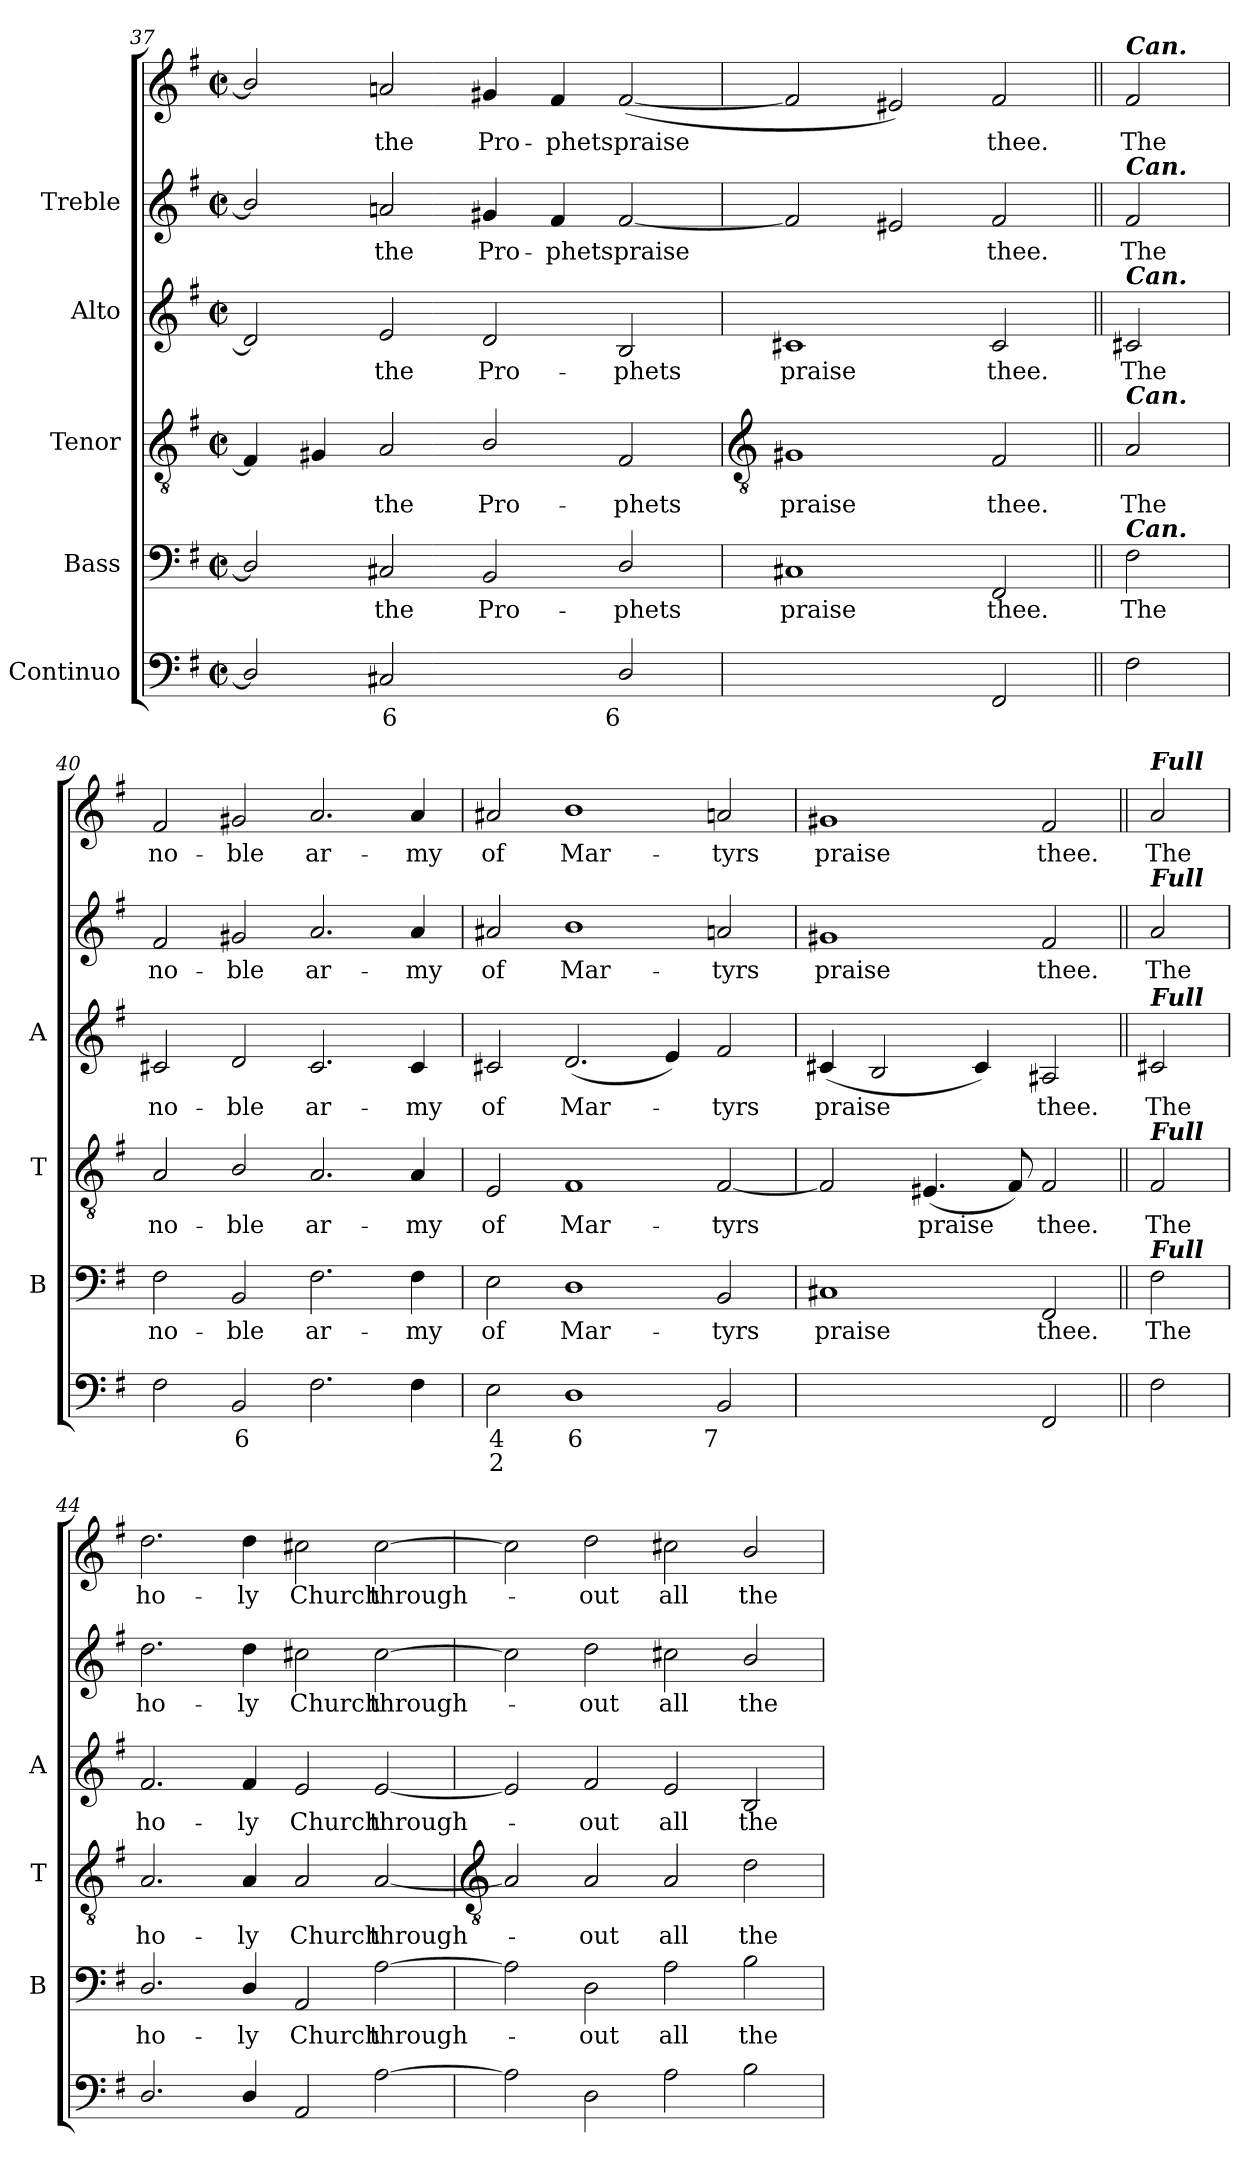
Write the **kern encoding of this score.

**kern	**text	**text	**kern	**text	**kern	**text	**kern	**text	**kern	**text	**kern	**text
*part5	*part5	*part5	*part4	*part4	*part3	*part3	*part2	*part2	*part1	*part1	*part1	*part1
*staff6	*staff6	*staff6	*staff5	*staff5	*staff4	*staff4	*staff3	*staff3	*staff2	*staff2	*staff1	*staff1
*I"Continuo	*	*	*I"Bass	*	*I"Tenor	*	*I"Alto	*	*I"Treble	*	*	*
*	*	*	*I'B	*	*I'T	*	*I'A	*	*	*	*	*
*clefF4	*	*	*clefF4	*	*clefGv2	*	*clefG2	*	*clefG2	*	*clefG2	*
*k[f#]	*	*	*k[f#]	*	*k[f#]	*	*k[f#]	*	*k[f#]	*	*k[f#]	*
*G:	*	*	*G:	*	*G:	*	*G:	*	*G:	*	*G:	*
*M4/2	*	*	*M4/2	*	*M4/2	*	*M4/2	*	*M4/2	*	*M4/2	*
*met(c|)	*	*	*met(c|)	*	*met(c|)	*	*met(c|)	*	*met(c|)	*	*met(c|)	*
=37	=37	=37	=37	=37	=37	=37	=37	=37	=37	=37	=37	=37
2D/]	.	.	2D/]	.	4F#]	.	2d]	.	2b/]	.	2b/]	.
.	.	.	.	.	4G#X	.	.	.	.	.	.	.
!	!LO:LY:b	!	!	!LO:LY:b	!	!LO:LY:b	!	!LO:LY:b	!	!LO:LY:b	!	!LO:LY:b
2C#X	6	.	2C#X	the	2A	the	2e	the	2an	the	2an	the
!	!LO:LY:b	!	!	!LO:LY:b	!	!LO:LY:b	!	!LO:LY:b	!	!LO:LY:b	!	!LO:LY:b
[4BByy	6	.	2BB	Pro-	2B/	Pro-	2d	Pro-	4g#X	Pro-	4g#X	Pro-
!	!LO:LY:b	!	!	!	!	!	!	!	!	!LO:LY:b	!	!LO:LY:b
4BByy]	5	.	.	.	.	.	.	.	4f#	-phets	4f#	-phets
!	!LO:LY:b	!	!	!LO:LY:b	!	!LO:LY:b	!	!LO:LY:b	!	!LO:LY:b	!	!LO:LY:b
2D/	6	.	2D/	-phets	2F#	-phets	2B	-phets	[2f#	praise	(<[2f#	praise
!!LO:LB:g=z
=38	=38	=38	=38	=38	=38	=38	=38	=38	=38	=38	=38	=38
*	*	*	*	*	*clefGv2	*	*	*	*	*	*	*
!	!LO:LY:b	!	!	!LO:LY:b	!	!LO:LY:b	!	!LO:LY:b	!	!	!	!
[2C#Xyy	4	.	1C#X	praise	1G#X	praise	1c#X	praise	2f#]	.	2f#]	.
!	!LO:LY:b	!	!	!	!	!	!	!	!	!	!	!
2C#yy]	3	.	.	.	.	.	.	.	2e#X	.	2e#X)	.
!	!	!	!	!LO:LY:b	!	!LO:LY:b	!	!LO:LY:b	!	!LO:LY:b	!	!LO:LY:b
2FF#	.	.	2FF#	thee.	2F#	thee.	2c#	thee.	2f#	thee.	2f#	thee.
=39||	=39||	=39||	=39||	=39||	=39||	=39||	=39||	=39||	=39||	=39||	=39||	=39||
!	!	!	!	!	!	!	!	!	!	!	!LO:TX:a:Bi:t=Can.	!
!	!	!	!	!	!	!	!	!	!LO:TX:a:Bi:t=Can.	!	!	!
!	!	!	!	!	!	!	!LO:TX:a:Bi:t=Can.	!	!	!	!	!
!	!	!	!	!	!LO:TX:a:Bi:t=Can.	!	!	!	!	!	!	!
!	!	!	!LO:TX:a:Bi:t=Can.	!	!	!	!	!	!	!	!	!
!	!	!	!	!LO:LY:b	!	!LO:LY:b	!	!LO:LY:b	!	!LO:LY:b	!	!LO:LY:b
2F#	.	.	2F#	The	2A	The	2c#X	The	2f#	The	2f#	The
=40	=40	=40	=40	=40	=40	=40	=40	=40	=40	=40	=40	=40
!	!	!	!	!LO:LY:b	!	!LO:LY:b	!	!LO:LY:b	!	!LO:LY:b	!	!LO:LY:b
2F#	.	.	2F#	no-	2A	no-	2c#X	no-	2f#	no-	2f#	no-
!	!LO:LY:b	!	!	!LO:LY:b	!	!LO:LY:b	!	!LO:LY:b	!	!LO:LY:b	!	!LO:LY:b
2BB	6	.	2BB	-ble	2B/	-ble	2d	-ble	2g#X	-ble	2g#X	-ble
!	!	!	!	!LO:LY:b	!	!LO:LY:b	!	!LO:LY:b	!	!LO:LY:b	!	!LO:LY:b
2.F#	.	.	2.F#	ar-	2.A	ar-	2.c#	ar-	2.a	ar-	2.a	ar-
!	!	!	!	!LO:LY:b	!	!LO:LY:b	!	!LO:LY:b	!	!LO:LY:b	!	!LO:LY:b
4F#	.	.	4F#	-my	4A	-my	4c#	-my	4a	-my	4a	-my
=41	=41	=41	=41	=41	=41	=41	=41	=41	=41	=41	=41	=41
!	!LO:LY:b	!LO:LY:b	!	!LO:LY:b	!	!LO:LY:b	!	!LO:LY:b	!	!LO:LY:b	!	!LO:LY:b
2E	4	2	2E	of	2E	of	2c#X	of	2a#X	of	2a#X	of
!	!LO:LY:b	!	!	!LO:LY:b	!	!LO:LY:b	!	!LO:LY:b	!	!LO:LY:b	!	!LO:LY:b
1D	6	.	1D	Mar-	1F#	Mar-	(<2.d	Mar-	1b	Mar-	1b	Mar-
.	.	.	.	.	.	.	4e)	.	.	.	.	.
!	!LO:LY:b	!	!	!LO:LY:b	!	!LO:LY:b	!	!LO:LY:b	!	!LO:LY:b	!	!LO:LY:b
2BB	7	.	2BB	-tyrs	[2F#	-tyrs	2f#	tyrs	2an	-tyrs	2an	-tyrs
=42	=42	=42	=42	=42	=42	=42	=42	=42	=42	=42	=42	=42
!	!LO:LY:b	!	!	!LO:LY:b	!	!	!	!LO:LY:b	!	!LO:LY:b	!	!LO:LY:b
[2C#Xyy	4	.	1C#X	praise	2F#]	.	(<4c#X	praise	1g#X	praise	1g#X	praise
.	.	.	.	.	.	.	2B	.	.	.	.	.
!	!LO:LY:b	!	!	!	!	!LO:LY:b	!	!	!	!	!	!
2C#yy]	3	.	.	.	(<4.E#X	praise	.	.	.	.	.	.
.	.	.	.	.	.	.	4c#)	.	.	.	.	.
.	.	.	.	.	8F#)	.	.	.	.	.	.	.
!	!	!	!	!LO:LY:b	!	!LO:LY:b	!	!LO:LY:b	!	!LO:LY:b	!	!LO:LY:b
2FF#	.	.	2FF#	thee.	2F#	thee.	2A#X	thee.	2f#	thee.	2f#	thee.
=43||	=43||	=43||	=43||	=43||	=43||	=43||	=43||	=43||	=43||	=43||	=43||	=43||
!	!	!	!	!	!	!	!	!	!	!	!LO:TX:a:Bi:t=Full	!
!	!	!	!	!	!	!	!	!	!LO:TX:a:Bi:t=Full	!	!	!
!	!	!	!	!	!	!	!LO:TX:a:Bi:t=Full	!	!	!	!	!
!	!	!	!	!	!LO:TX:a:Bi:t=Full	!	!	!	!	!	!	!
!	!	!	!LO:TX:a:Bi:t=Full	!	!	!	!	!	!	!	!	!
!	!	!	!	!LO:LY:b	!	!LO:LY:b	!	!LO:LY:b	!	!LO:LY:b	!	!LO:LY:b
2F#	.	.	2F#	The	2F#	The	2c#X	The	2a	The	2a	The
=44	=44	=44	=44	=44	=44	=44	=44	=44	=44	=44	=44	=44
!	!	!	!	!LO:LY:b	!	!LO:LY:b	!	!LO:LY:b	!	!LO:LY:b	!	!LO:LY:b
2.D/	.	.	2.D/	ho-	2.A	ho-	2.f#	ho-	2.dd	ho-	2.dd	ho-
!	!	!	!	!LO:LY:b	!	!LO:LY:b	!	!LO:LY:b	!	!LO:LY:b	!	!LO:LY:b
4D/	.	.	4D/	-ly	4A	-ly	4f#	-ly	4dd	-ly	4dd	-ly
!	!	!	!	!LO:LY:b	!	!LO:LY:b	!	!LO:LY:b	!	!LO:LY:b	!	!LO:LY:b
2AA	.	.	2AA	Church	2A	Church	2e	Church	2cc#X	Church	2cc#X	Church
!	!	!	!	!LO:LY:b	!	!LO:LY:b	!	!LO:LY:b	!	!LO:LY:b	!	!LO:LY:b
[2A	.	.	[2A	through-	[2A	through-	[2e	through-	[2cc#	through-	[2cc#	through-
!!LO:LB:g=z
=45	=45	=45	=45	=45	=45	=45	=45	=45	=45	=45	=45	=45
*	*	*	*	*	*clefGv2	*	*	*	*	*	*	*
2A]	.	.	2A]	.	2A]	.	2e]	.	2cc#]	.	2cc#]	.
!	!	!	!	!LO:LY:b	!	!LO:LY:b	!	!LO:LY:b	!	!LO:LY:b	!	!LO:LY:b
2D	.	.	2D	out	2A	out	2f#	out	2dd	out	2dd	out
!	!	!	!	!LO:LY:b	!	!LO:LY:b	!	!LO:LY:b	!	!LO:LY:b	!	!LO:LY:b
2A	.	.	2A	all	2A	all	2e	all	2cc#	all	2cc#	all
!	!	!	!	!LO:LY:b	!	!LO:LY:b	!	!LO:LY:b	!	!LO:LY:b	!	!LO:LY:b
2B	.	.	2B	the	2d	the	2B	the	2b/	the	2b/	the
=	=	=	=	=	=	=	=	=	=	=	=	=
*-	*-	*-	*-	*-	*-	*-	*-	*-	*-	*-	*-	*-
